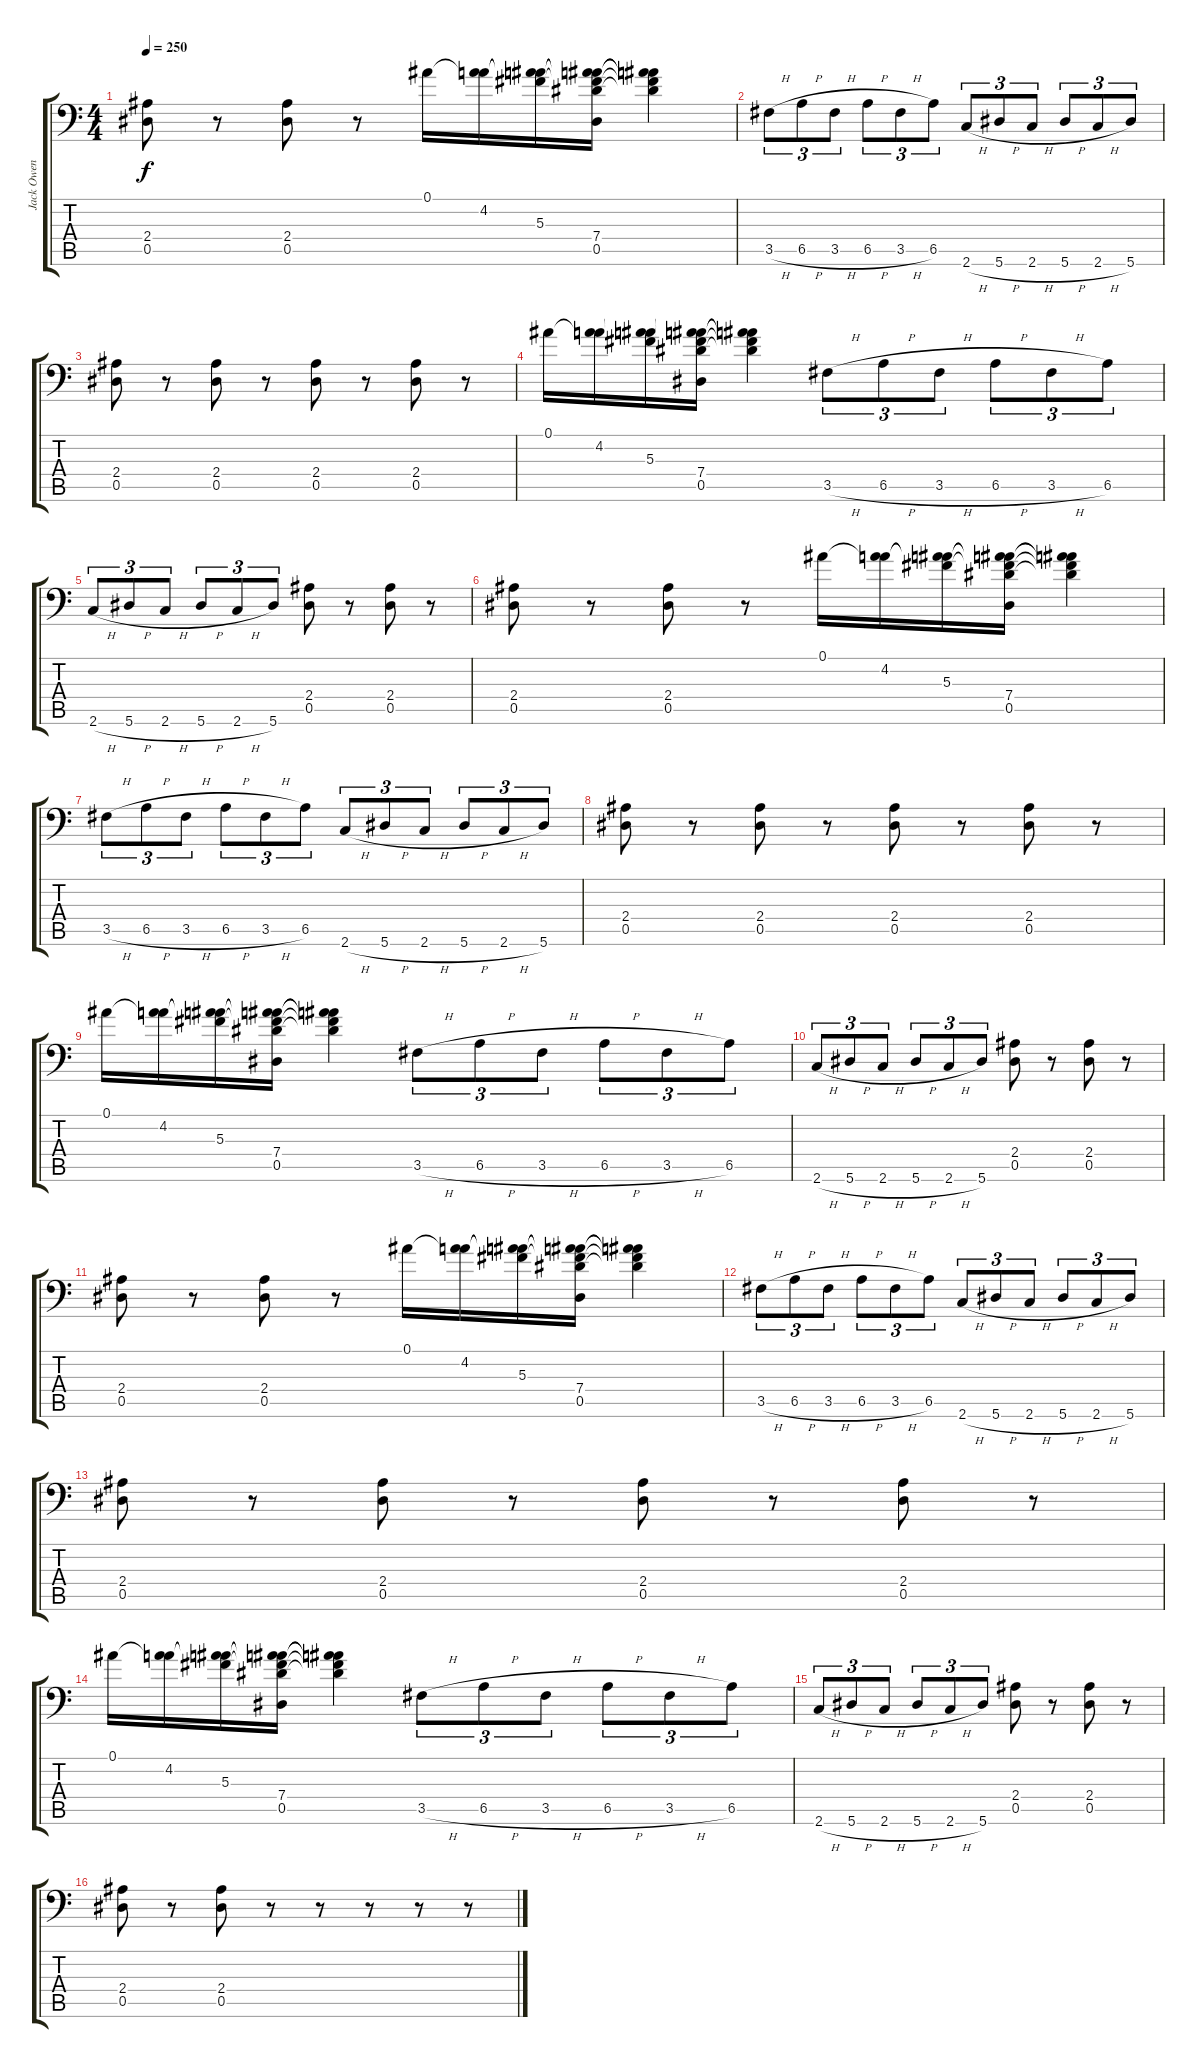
\track ("Jack Owen" "Jack Owen") {instrument distortionguitar}
\staff {score tabs}
\tuning (Bb3 F3 Db3 Ab2 Eb2 Bb1) {hide}
\ts (4 4)
\tempo 250
\clef f4
\ks c
(2.4 0.5).8{dy f} r.8 (2.4 0.5).8 r.8 0.1.16 (0.1{t} 4.2).16 (0.1{t} 4.2{t} 5.3).16 (0.1{t} 4.2{t} 5.3{t} 7.4 0.5).16 (0.1{t} 4.2{t} 5.3{t} 7.4{t}).4 |
3.5{h}.8{tu (3 2)} 6.5{h}.8{tu (3 2)} 3.5{h}.8{tu (3 2)} 6.5{h}.8{tu (3 2)} 3.5{h}.8{tu (3 2)} 6.5.8{tu (3 2)} 2.6{h}.8{tu (3 2)} 5.6{h}.8{tu (3 2)} 2.6{h}.8{tu (3 2)} 5.6{h}.8{tu (3 2)} 2.6{h}.8{tu (3 2)} 5.6.8{tu (3 2)} |
(2.4 0.5).8 r.8 (2.4 0.5).8 r.8 (2.4 0.5).8 r.8 (2.4 0.5).8 r.8 |
0.1.16 (0.1{t} 4.2).16 (0.1{t} 4.2{t} 5.3).16 (0.1{t} 4.2{t} 5.3{t} 7.4 0.5).16 (0.1{t} 4.2{t} 5.3{t} 7.4{t}).4 3.5{h}.8{tu (3 2)} 6.5{h}.8{tu (3 2)} 3.5{h}.8{tu (3 2)} 6.5{h}.8{tu (3 2)} 3.5{h}.8{tu (3 2)} 6.5.8{tu (3 2)} |
2.6{h}.8{tu (3 2)} 5.6{h}.8{tu (3 2)} 2.6{h}.8{tu (3 2)} 5.6{h}.8{tu (3 2)} 2.6{h}.8{tu (3 2)} 5.6.8{tu (3 2)} (2.4 0.5).8 r.8 (2.4 0.5).8 r.8 |
(2.4 0.5).8 r.8 (2.4 0.5).8 r.8 0.1.16 (0.1{t} 4.2).16 (0.1{t} 4.2{t} 5.3).16 (0.1{t} 4.2{t} 5.3{t} 7.4 0.5).16 (0.1{t} 4.2{t} 5.3{t} 7.4{t}).4 |
3.5{h}.8{tu (3 2)} 6.5{h}.8{tu (3 2)} 3.5{h}.8{tu (3 2)} 6.5{h}.8{tu (3 2)} 3.5{h}.8{tu (3 2)} 6.5.8{tu (3 2)} 2.6{h}.8{tu (3 2)} 5.6{h}.8{tu (3 2)} 2.6{h}.8{tu (3 2)} 5.6{h}.8{tu (3 2)} 2.6{h}.8{tu (3 2)} 5.6.8{tu (3 2)} |
(2.4 0.5).8 r.8 (2.4 0.5).8 r.8 (2.4 0.5).8 r.8 (2.4 0.5).8 r.8 |
0.1.16 (0.1{t} 4.2).16 (0.1{t} 4.2{t} 5.3).16 (0.1{t} 4.2{t} 5.3{t} 7.4 0.5).16 (0.1{t} 4.2{t} 5.3{t} 7.4{t}).4 3.5{h}.8{tu (3 2)} 6.5{h}.8{tu (3 2)} 3.5{h}.8{tu (3 2)} 6.5{h}.8{tu (3 2)} 3.5{h}.8{tu (3 2)} 6.5.8{tu (3 2)} |
2.6{h}.8{tu (3 2)} 5.6{h}.8{tu (3 2)} 2.6{h}.8{tu (3 2)} 5.6{h}.8{tu (3 2)} 2.6{h}.8{tu (3 2)} 5.6.8{tu (3 2)} (2.4 0.5).8 r.8 (2.4 0.5).8 r.8 |
(2.4 0.5).8 r.8 (2.4 0.5).8 r.8 0.1.16 (0.1{t} 4.2).16 (0.1{t} 4.2{t} 5.3).16 (0.1{t} 4.2{t} 5.3{t} 7.4 0.5).16 (0.1{t} 4.2{t} 5.3{t} 7.4{t}).4 |
3.5{h}.8{tu (3 2)} 6.5{h}.8{tu (3 2)} 3.5{h}.8{tu (3 2)} 6.5{h}.8{tu (3 2)} 3.5{h}.8{tu (3 2)} 6.5.8{tu (3 2)} 2.6{h}.8{tu (3 2)} 5.6{h}.8{tu (3 2)} 2.6{h}.8{tu (3 2)} 5.6{h}.8{tu (3 2)} 2.6{h}.8{tu (3 2)} 5.6.8{tu (3 2)} |
(2.4 0.5).8 r.8 (2.4 0.5).8 r.8 (2.4 0.5).8 r.8 (2.4 0.5).8 r.8 |
0.1.16 (0.1{t} 4.2).16 (0.1{t} 4.2{t} 5.3).16 (0.1{t} 4.2{t} 5.3{t} 7.4 0.5).16 (0.1{t} 4.2{t} 5.3{t} 7.4{t}).4 3.5{h}.8{tu (3 2)} 6.5{h}.8{tu (3 2)} 3.5{h}.8{tu (3 2)} 6.5{h}.8{tu (3 2)} 3.5{h}.8{tu (3 2)} 6.5.8{tu (3 2)} |
2.6{h}.8{tu (3 2)} 5.6{h}.8{tu (3 2)} 2.6{h}.8{tu (3 2)} 5.6{h}.8{tu (3 2)} 2.6{h}.8{tu (3 2)} 5.6.8{tu (3 2)} (2.4 0.5).8 r.8 (2.4 0.5).8 r.8 |
(2.4 0.5).8 r.8 (2.4 0.5).8 r.8 r.8 r.8 r.8 r.8
